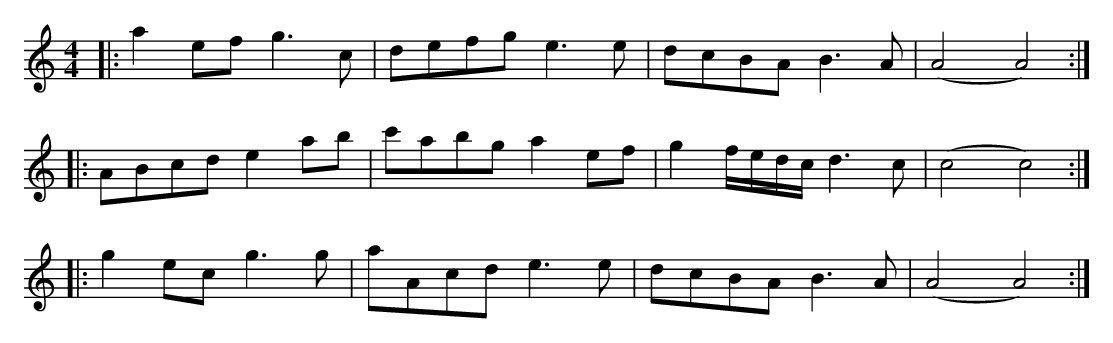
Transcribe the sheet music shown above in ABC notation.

X:1
M:4/4
K:Amin
|:a2 ef g3 c|defg e3 e|dcBA B3 A|(A4 A4):|
|:ABcd e2 ab|c'abg a2 ef|g2 f/2e/2d/2c/2 d3 c|(c4 c4):|
|:g2 ec g3 g|aAcd e3 e|dcBA B3 A|(A4 A4):|
